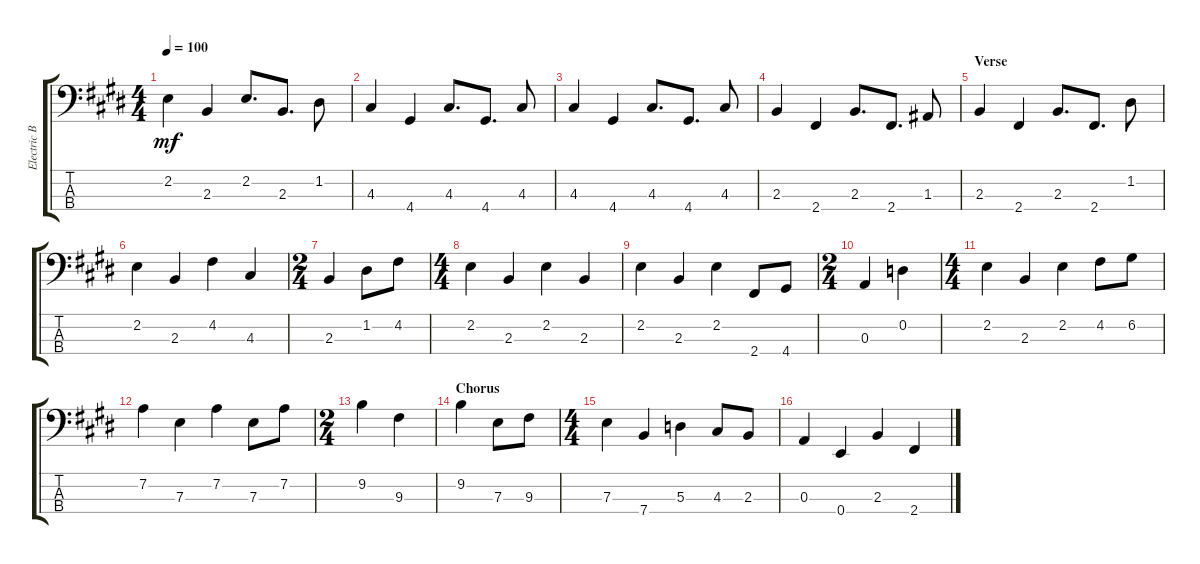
\track ("Electric Bass" "Electric B") {instrument electricbassfinger}
\staff {score tabs}
\tuning (G2 D2 A1 E1) {hide}
\ts (4 4)
\tempo 100
\clef f4
\ks e
2.2.4{dy mf} 2.3.4 2.2.8{d} 2.3.8{d} 1.2.8 |
4.3.4 4.4.4 4.3.8{d} 4.4.8{d} 4.3.8 |
4.3.4 4.4.4 4.3.8{d} 4.4.8{d} 4.3.8 |
2.3.4 2.4.4 2.3.8{d} 2.4.8{d} 1.3.8 |
\section ("" "Verse")
2.3.4 2.4.4 2.3.8{d} 2.4.8{d} 1.2.8 |
2.2.4 2.3.4 4.2.4 4.3.4 |
\ts (2 4)
2.3.4 1.2.8 4.2.8 |
\ts (4 4)
2.2.4 2.3.4 2.2.4 2.3.4 |
2.2.4 2.3.4 2.2.4 2.4.8 4.4.8 |
\ts (2 4)
0.3.4 0.2.4 |
\ts (4 4)
2.2.4 2.3.4 2.2.4 4.2.8 6.2.8 |
7.2.4 7.3.4 7.2.4 7.3.8 7.2.8 |
\ts (2 4)
9.2.4 9.3.4 |
\section ("" "Chorus")
9.2.4 7.3.8 9.3.8 |
\ts (4 4)
7.3.4 7.4.4 5.3.4 4.3.8 2.3.8 |
0.3.4 0.4.4 2.3.4 2.4.4
